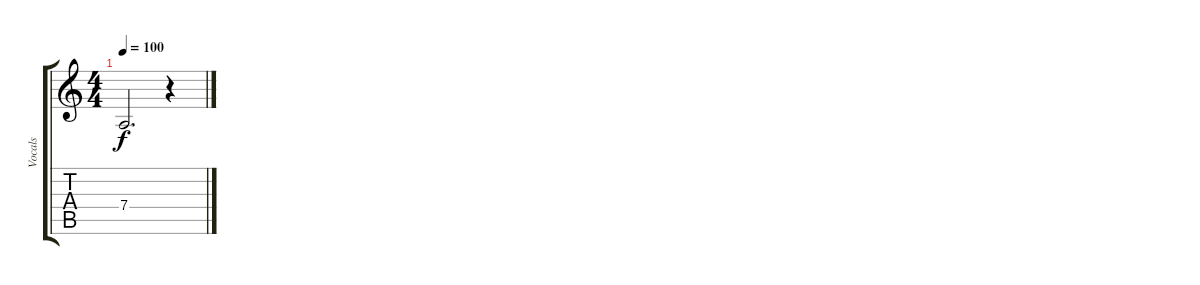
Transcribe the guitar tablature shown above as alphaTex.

\track ("Vocals" "Vocals") {instrument trumpet}
\staff {score tabs}
\tuning (E4 B3 G3 D3 A2 E2) {hide}
\ts (4 4)
\tempo 100
\clef g2
\ks c
7.4{t}.2{d dy f} r.4
